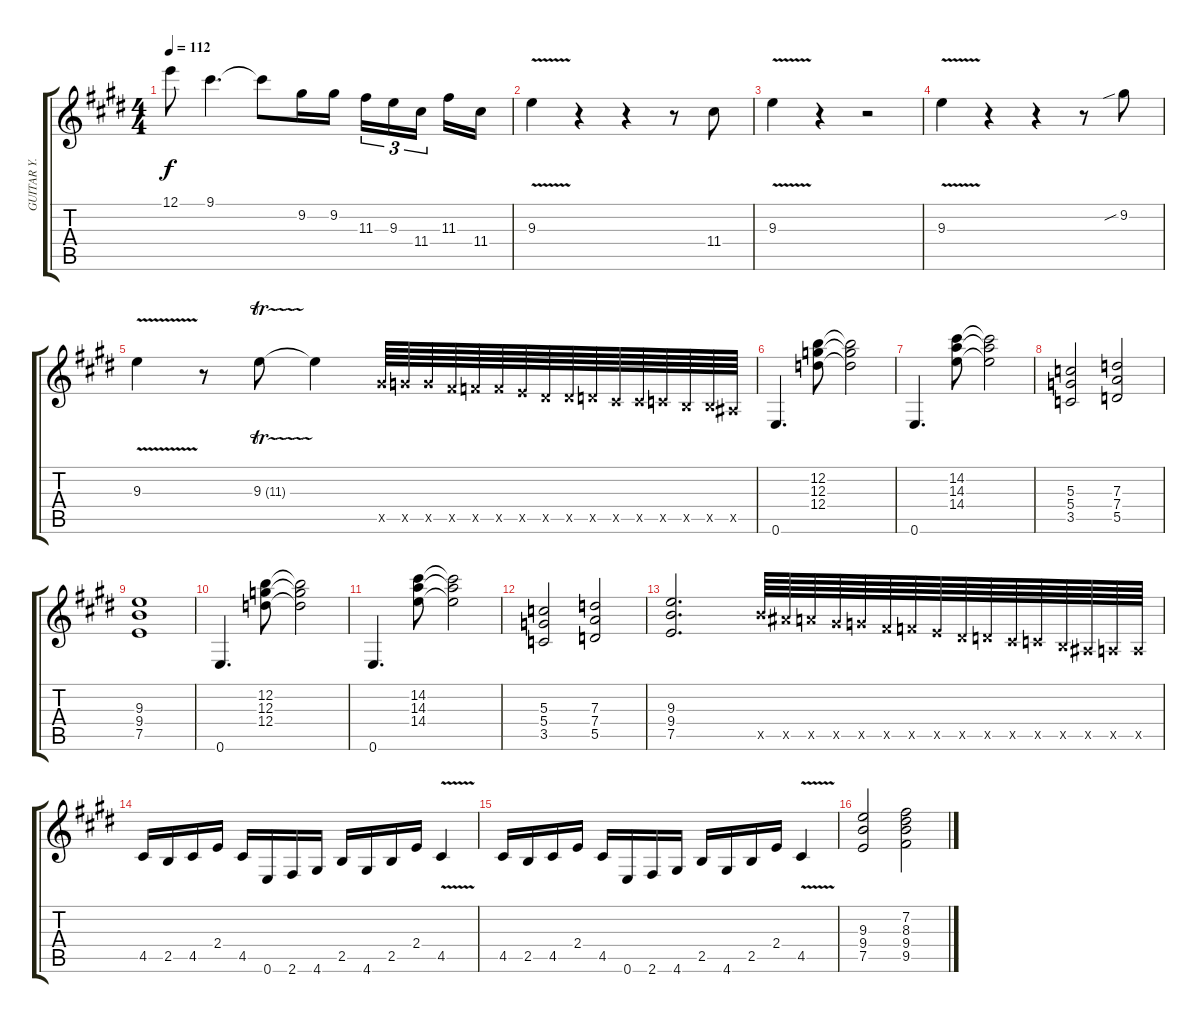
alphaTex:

\track ("GUITAR Y. MALMSTEEN" "GUITAR Y. ") {instrument overdrivenguitar}
\staff {score tabs}
\tuning (E4 B3 G3 D3 A2 E2) {hide}
\ts (4 4)
\tempo 112
\clef g2
\ks c#minor
12.1{t}.8{dy f} 9.1.4{d} 9.1{t}.8 9.2.16 9.2.16 11.3.16{tu (3 2)} 9.3.16{tu (3 2)} 11.4.16{tu (3 2) beam splitsecondary} 11.3.16 11.4.16 |
9.3{v}.4 r.4 r.4 r.8 11.4.8 |
9.3{v}.4 r.4 r.2 |
9.3{v}.4 r.4 r.4 r.8 9.2{sib}.8 |
9.3{v}.4 r.8 9.3{tr (11 32)}.8 9.3{t}.4 11.5{x}.64 10.5{x}.64 10.5{x}.64 9.5{x}.64 8.5{x}.64 8.5{x}.64 7.5{x}.64 6.5{x}.64 6.5{x}.64 5.5{x}.64 4.5{x}.64 4.5{x}.64 3.5{x}.64 2.5{x}.64 2.5{x}.64 1.5{x}.64 |
0.6.4{d} (12.2 12.3 12.4).8 (12.2{t} 12.3{t} 12.4{t}).2 |
0.6.4{d} (14.2 14.3 14.4).8 (14.2{t} 14.3{t} 14.4{t}).2 |
(5.3 5.4 3.5).2 (7.3 7.4 5.5).2 |
(9.3 9.4 7.5).1 |
0.6.4{d} (12.2 12.3 12.4).8 (12.2{t} 12.3{t} 12.4{t}).2 |
0.6.4{d} (14.2 14.3 14.4).8 (14.2{t} 14.3{t} 14.4{t}).2 |
(5.3 5.4 3.5).2 (7.3 7.4 5.5).2 |
(9.3 9.4 7.5).2{d} 14.5{x}.64 13.5{x}.64 12.5{x}.64 11.5{x}.64 10.5{x}.64 9.5{x}.64 8.5{x}.64 7.5{x}.64 6.5{x}.64 5.5{x}.64 4.5{x}.64 3.5{x}.64 2.5{x}.64 1.5{x}.64 0.5{x}.64 0.5{x}.64 |
4.5.16 2.5.16 4.5.16 2.4.16 4.5.16 0.6.16 2.6.16 4.6.16 2.5.16 4.6.16 2.5.16 2.4.16 4.5{v}.4 |
4.5.16 2.5.16 4.5.16 2.4.16 4.5.16 0.6.16 2.6.16 4.6.16 2.5.16 4.6.16 2.5.16 2.4.16 4.5{v}.4 |
(9.3 9.4 7.5).2 (7.2 8.3 9.4 9.5).2
